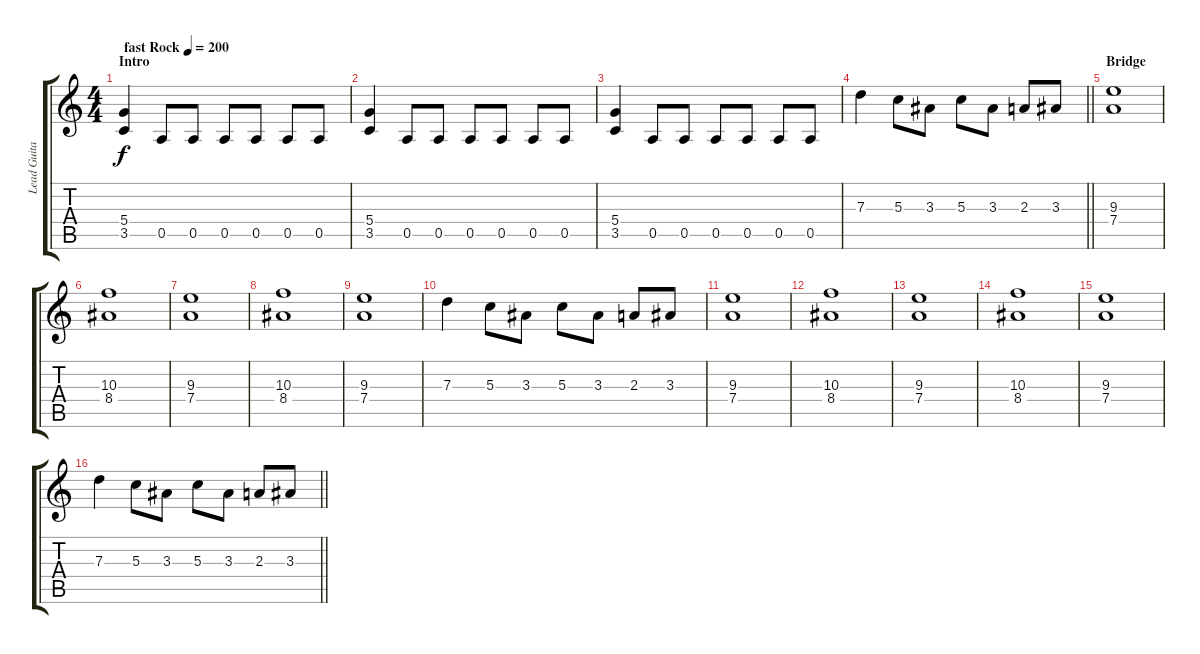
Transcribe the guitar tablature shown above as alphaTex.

\track ("Lead Guitar" "Lead Guita") {instrument distortionguitar}
\staff {score tabs}
\tuning (E4 B3 G3 D3 A2 E2) {hide}
\ts (4 4)
\section ("" "Intro")
\tempo (200 "fast Rock")
\clef g2
\ks c
(5.4 3.5).4{dy f instrument distortionguitar} 0.5.8 0.5.8 0.5.8 0.5.8 0.5.8 0.5.8 |
(5.4 3.5).4 0.5.8 0.5.8 0.5.8 0.5.8 0.5.8 0.5.8 |
(5.4 3.5).4 0.5.8 0.5.8 0.5.8 0.5.8 0.5.8 0.5.8 |
\barLineRight lightlight
7.3.4 5.3.8 3.3.8 5.3.8 3.3.8 2.3.8 3.3.8 |
\section ("" "Bridge")
(9.3 7.4).1 |
(10.3 8.4).1 |
(9.3 7.4).1 |
(10.3 8.4).1 |
(9.3 7.4).1 |
7.3.4 5.3.8 3.3.8 5.3.8 3.3.8 2.3.8 3.3.8 |
(9.3 7.4).1 |
(10.3 8.4).1 |
(9.3 7.4).1 |
(10.3 8.4).1 |
(9.3 7.4).1 |
\barLineRight lightlight
7.3.4 5.3.8 3.3.8 5.3.8 3.3.8 2.3.8 3.3.8
